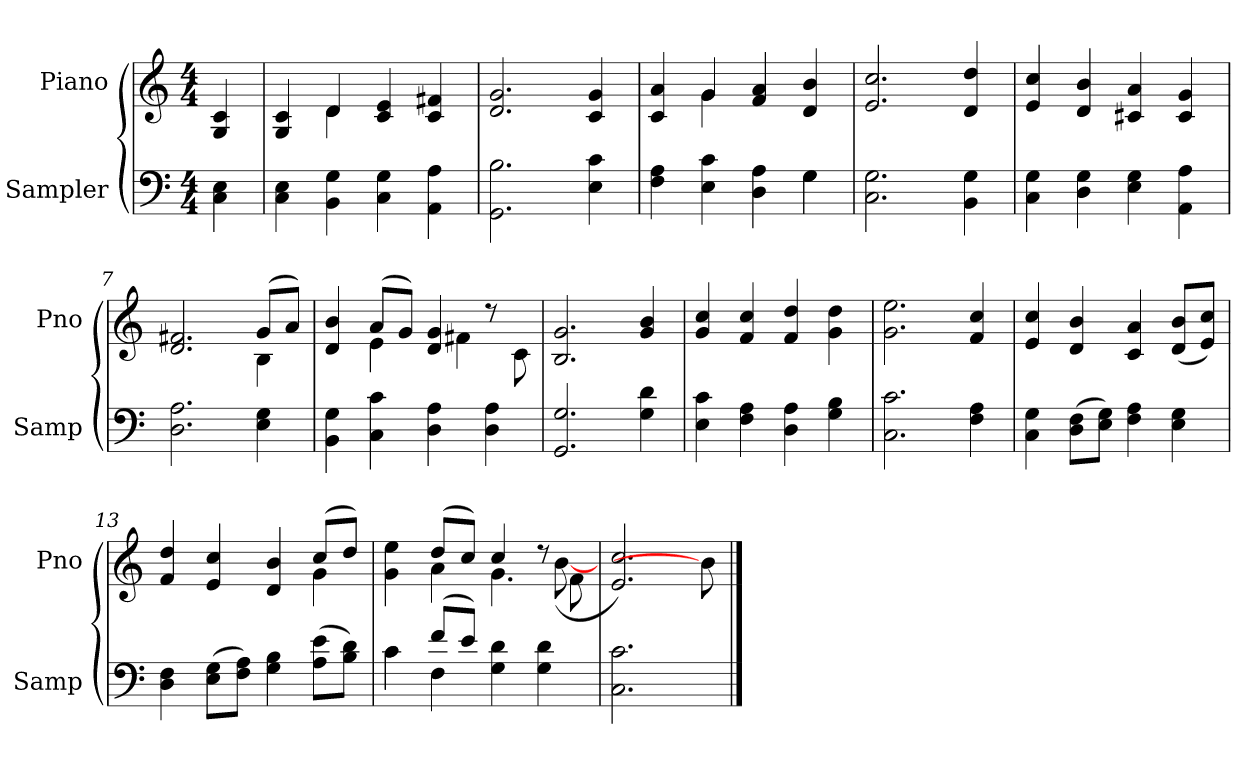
**kern	**kern
*part2	*part1
*staff2	*staff1
*I"Sampler	*I"Piano
*I'Samp	*I'Pno
*clefF4	*clefG2
*M4/4	*M4/4
=1	=1
4C 4E	4G 4c
=2	=2
*	*^
4C 4E	4G 4c	4ryy
4BB 4G	4d/	4d
4C 4G	4c 4e	2ryy
4AA 4A	4c 4f#X	.
*	*v	*v
=3	=3
2.GG 2.B	2.d 2.g
4E 4c	4c 4g
=4	=4
*^	*^
4F 4A	2.ryy	4c 4a	4ryy
4E 4c	.	4g/	4g
4D 4A	.	4f 4a	2ryy
4G\	4G	4d 4b	.
*v	*v	*	*
*	*v	*v
=5	=5
2.C 2.G	2.e 2.cc
4BB 4G	4d 4dd
=6	=6
4C 4G	4e 4cc
4D 4G	4d 4b
4E 4G	4c#X 4a
4AA 4A	4c# 4g
=7	=7
*	*^
2.D 2.A	2.d 2.f#X	2.ryy
4E 4G	(8g/L	4B
.	8a/J)	.
=8	=8	=8
4BB 4G	4d 4b	4ryy
4C 4c	(8a/L	4e
.	8g/J)	.
4D 4A	4d 4g	8ryy
.	.	4f#X
4D 4A	8r	.
.	8c\	8ryy
*	*v	*v
=9	=9
2.GG 2.G	2.B 2.g
4G 4d	4g 4b
=10	=10
4E 4c	4g 4cc
4F 4A	4f 4cc
4D 4A	4f 4dd
4G 4B	4g 4dd
=11	=11
2.C 2.c	2.g 2.ee
4F 4A	4f 4cc
=12	=12
4C 4G	4e 4cc
(8D\ 8F\L	4d 4b
8E\ 8G\J)	.
4F 4A	4c 4a
4E 4G	(8d/ 8b/L
.	8e/ 8cc/J)
=13	=13
*	*^
4D 4F	4f 4dd	2.ryy
(8E\ 8G\L	4e 4cc	.
8F\ 8A\J)	.	.
4G 4B	4d 4b	.
(8A\ 8e\L	(8cc/L	4g
8B\ 8d\J)	8dd/J)	.
=14	=14	=14
*^	*	*
4c\	4c	4g 4ee	4ryy
(8f/L	4F	(8dd/L	4a
8e/J)	.	8cc/J)	.
4G 4d	2ryy	4cc/	4.g
4G 4d	.	8r	.
.	.	8f\	([8b
*v	*v	*	*
*	*v	*v
=15	=15
2.C 2.c	2.e 2.cc)
8ryy	8b]
==	==
*-	*-
